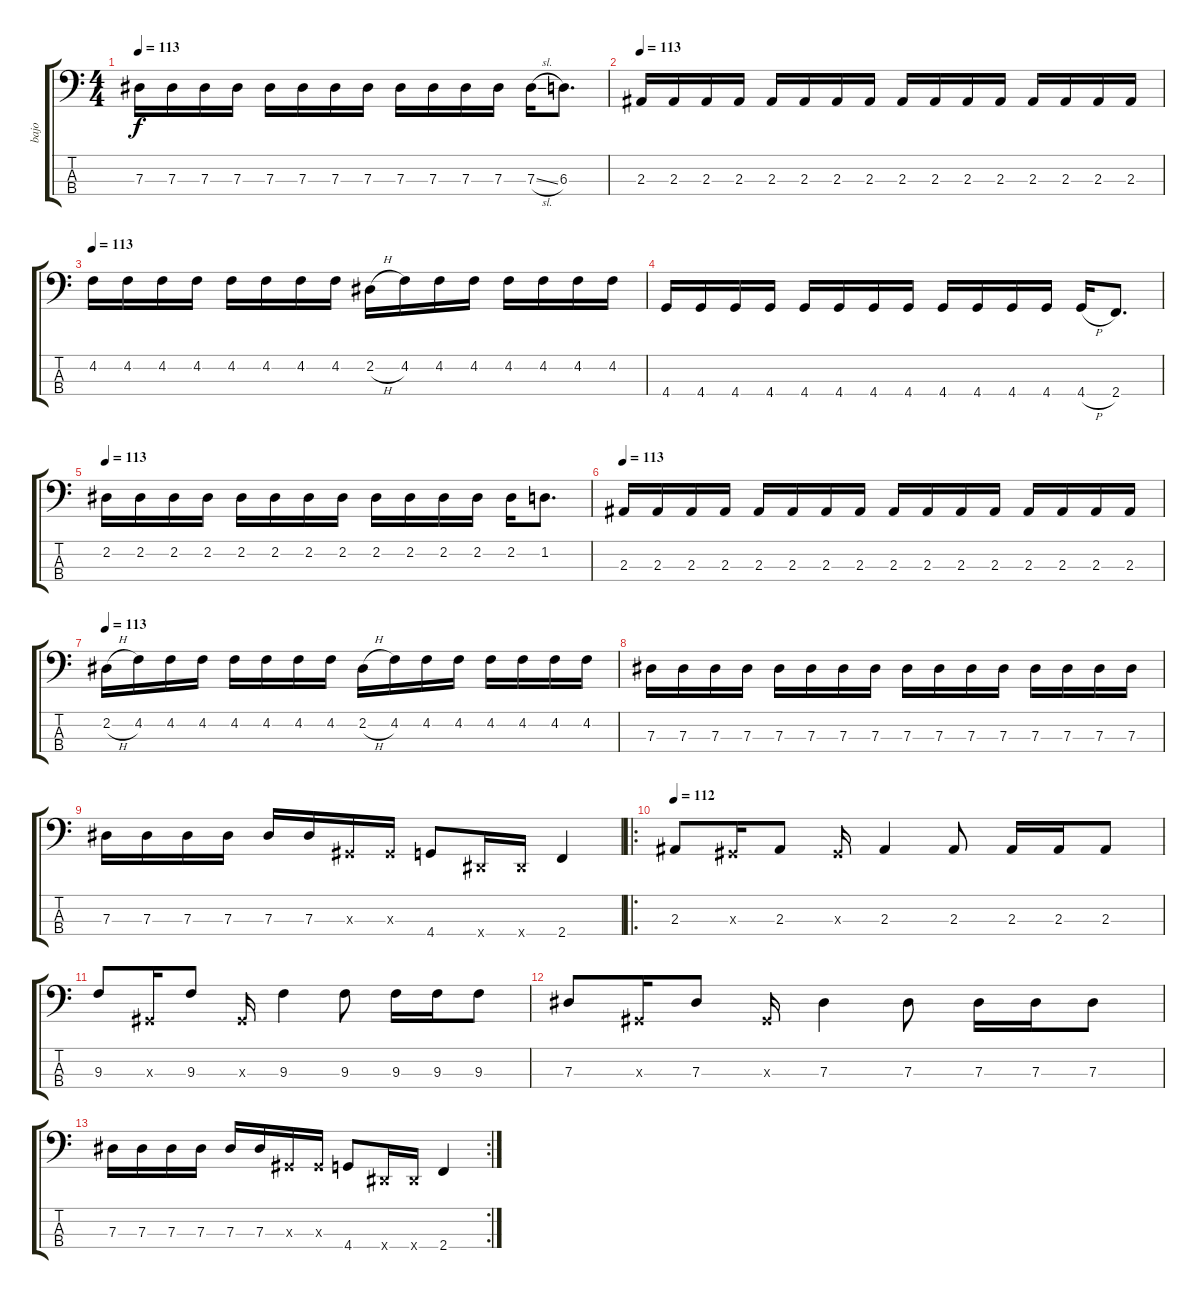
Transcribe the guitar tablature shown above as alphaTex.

\track ("bajo" "bajo") {instrument electricbasspick}
\staff {score tabs}
\tuning (Gb2 Db2 Ab1 Eb1) {hide}
\ts (4 4)
\tempo 113
\clef f4
\ks c
7.3.16{dy f} 7.3.16 7.3.16 7.3.16 7.3.16 7.3.16 7.3.16 7.3.16 7.3.16 7.3.16 7.3.16 7.3.16 7.3{sl}.16 6.3.8{d} |
\tempo 113
2.3.16 2.3.16 2.3.16 2.3.16 2.3.16 2.3.16 2.3.16 2.3.16 2.3.16 2.3.16 2.3.16 2.3.16 2.3.16 2.3.16 2.3.16 2.3.16 |
\tempo 113
4.2.16 4.2.16 4.2.16 4.2.16 4.2.16 4.2.16 4.2.16 4.2.16 2.2{h}.16 4.2.16 4.2.16 4.2.16 4.2.16 4.2.16 4.2.16 4.2.16 |
4.4.16 4.4.16 4.4.16 4.4.16 4.4.16 4.4.16 4.4.16 4.4.16 4.4.16 4.4.16 4.4.16 4.4.16 4.4{h}.16 2.4.8{d} |
\tempo 113
2.2.16 2.2.16 2.2.16 2.2.16 2.2.16 2.2.16 2.2.16 2.2.16 2.2.16 2.2.16 2.2.16 2.2.16 2.2.16 1.2.8{d} |
\tempo 113
2.3.16 2.3.16 2.3.16 2.3.16 2.3.16 2.3.16 2.3.16 2.3.16 2.3.16 2.3.16 2.3.16 2.3.16 2.3.16 2.3.16 2.3.16 2.3.16 |
\tempo 113
2.2{h}.16 4.2.16 4.2.16 4.2.16 4.2.16 4.2.16 4.2.16 4.2.16 2.2{h}.16 4.2.16 4.2.16 4.2.16 4.2.16 4.2.16 4.2.16 4.2.16 |
7.3.16 7.3.16 7.3.16 7.3.16 7.3.16 7.3.16 7.3.16 7.3.16 7.3.16 7.3.16 7.3.16 7.3.16 7.3.16 7.3.16 7.3.16 7.3.16 |
7.3.16 7.3.16 7.3.16 7.3.16 7.3.16 7.3.16 0.3{x}.16 0.3{x}.16 4.4.8 0.4{x}.16 0.4{x}.16 2.4.4 |
\ro
\tempo 112
2.3.8 0.3{x}.16 2.3.8 0.3{x}.16 2.3.4 2.3.8 2.3.16 2.3.16 2.3.8 |
9.3.8 0.3{x}.16 9.3.8 0.3{x}.16 9.3.4 9.3.8 9.3.16 9.3.16 9.3.8 |
7.3.8 0.3{x}.16 7.3.8 0.3{x}.16 7.3.4 7.3.8 7.3.16 7.3.16 7.3.8 |
\rc 2
7.3.16 7.3.16 7.3.16 7.3.16 7.3.16 7.3.16 0.3{x}.16 0.3{x}.16 4.4.8 0.4{x}.16 0.4{x}.16 2.4.4
